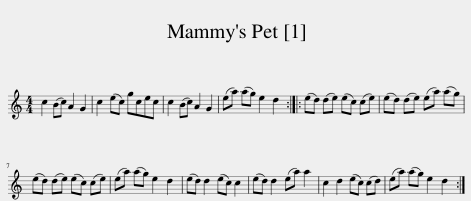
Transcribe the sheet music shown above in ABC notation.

X:1
L:1/8
M:4/4
I:linebreak $
K:C
V:1 treble
V:1
 c2 (Bc) A2 G2 | c2 (ec) gcec | c2 (Bc) A2 G2 | (ea) (ag) e2 d2 :: (ed) (de) (ec) (ce) | %5
 (ed) (de) (ea) (ag) |$ (ed) (de) (ec) (ce) | (ea) (ag) e2 d2 | (ed) d2 (ec) c2 | (ed) d2 (ea) a2 | %10
 c2 d2 (ec) (cd) | (ea) (ag) e2 d2 :| %12
